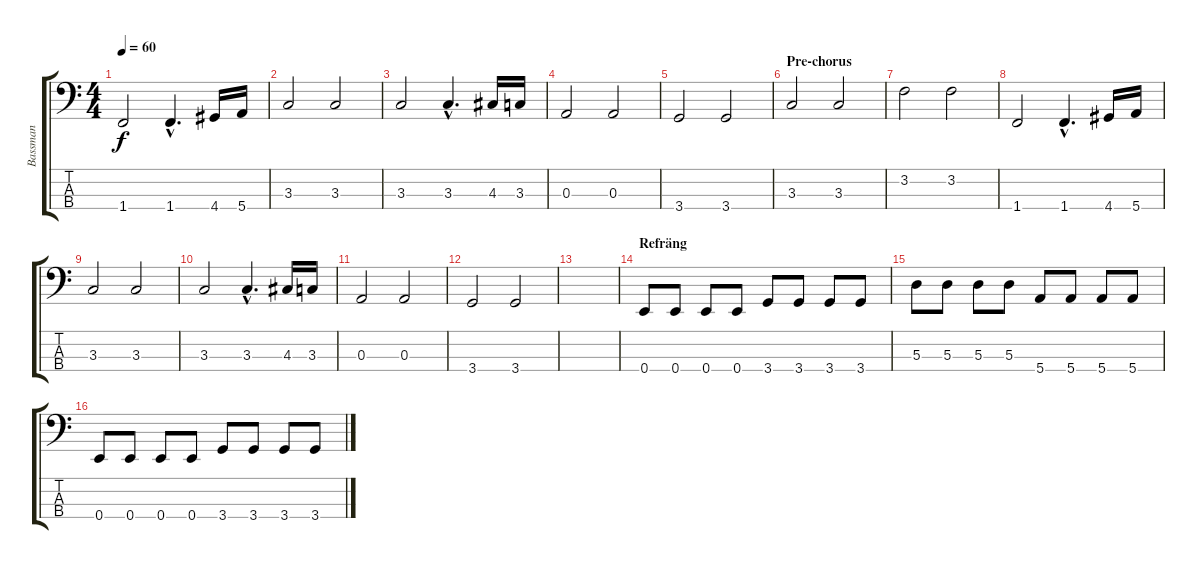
\track ("Bassman" "Bassman") {instrument electricbasspick}
\staff {score tabs}
\tuning (G2 D2 A1 E1) {hide}
\ts (4 4)
\tempo 60
\clef f4
\ks c
1.4.2{dy f} 1.4{hac}.4{d} 4.4.16 5.4.16 |
3.3.2 3.3.2 |
3.3.2 3.3{hac}.4{d} 4.3.16 3.3.16 |
0.3.2 0.3.2 |
3.4.2 3.4.2 |
\section ("" "Pre-chorus")
3.3.2 3.3.2 |
3.2.2 3.2.2 |
1.4.2 1.4{hac}.4{d} 4.4.16 5.4.16 |
3.3.2 3.3.2 |
3.3.2 3.3{hac}.4{d} 4.3.16 3.3.16 |
0.3.2 0.3.2 |
3.4.2 3.4.2 |
|
\section ("" "Refräng")
0.4.8 0.4.8 0.4.8 0.4.8 3.4.8 3.4.8 3.4.8 3.4.8 |
5.3.8 5.3.8 5.3.8 5.3.8 5.4.8 5.4.8 5.4.8 5.4.8 |
0.4.8 0.4.8 0.4.8 0.4.8 3.4.8 3.4.8 3.4.8 3.4.8
